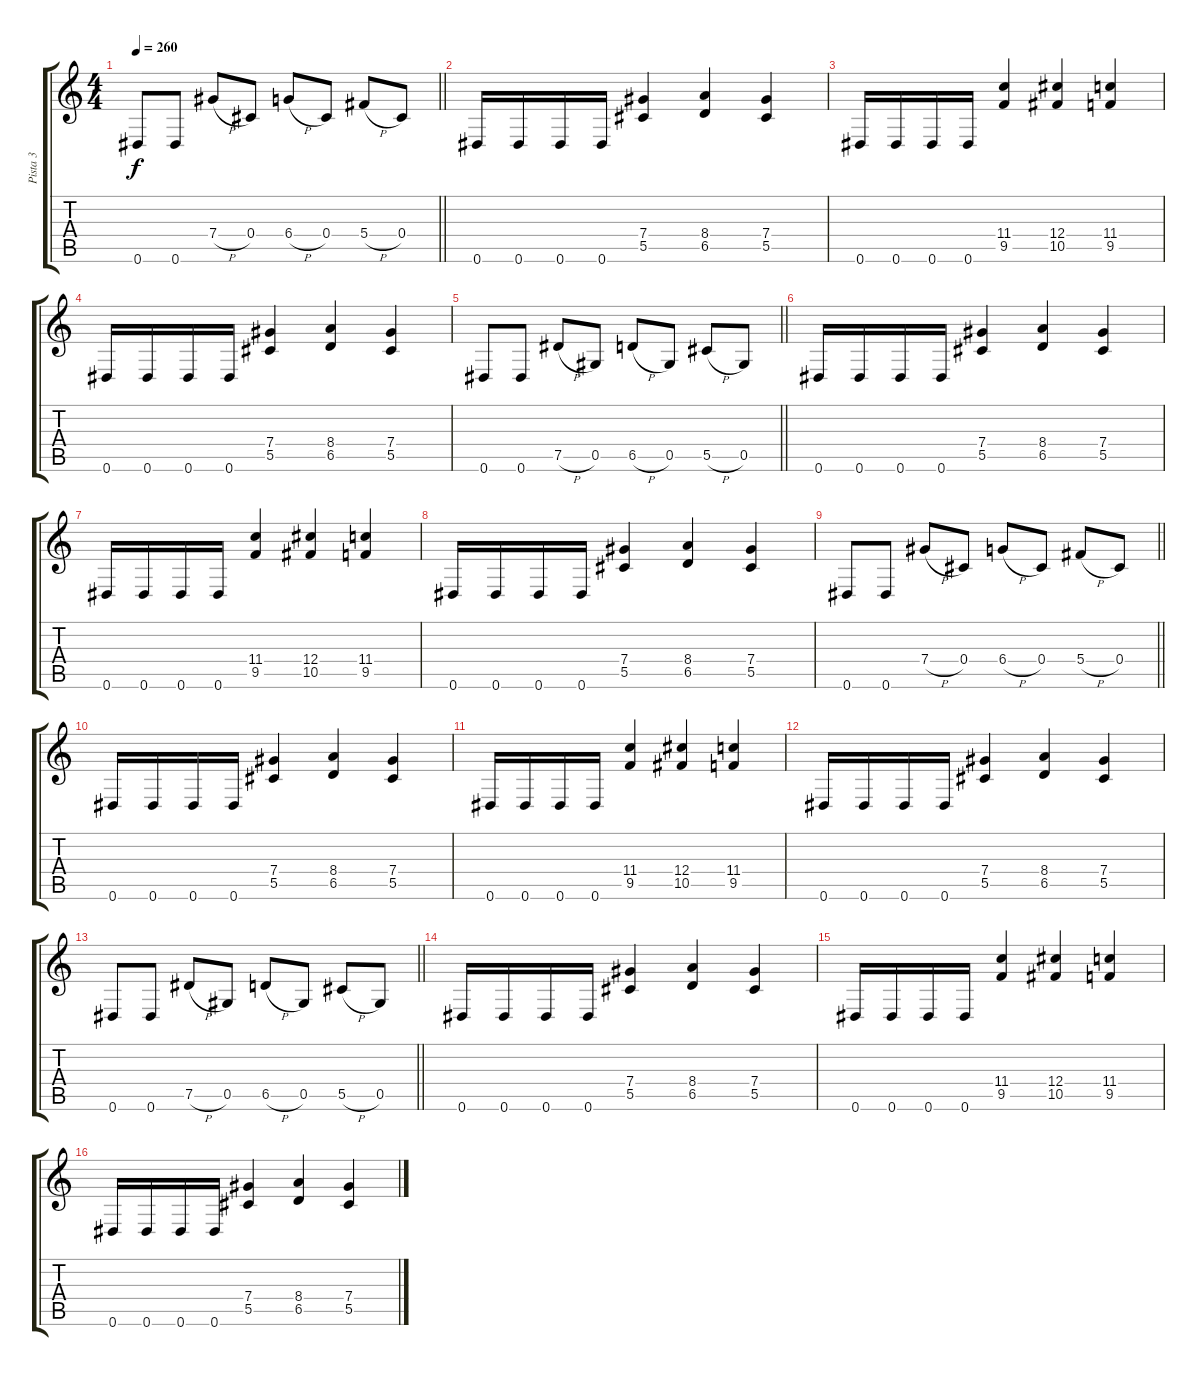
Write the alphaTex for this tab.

\track ("Pista 3" "Pista 3") {instrument distortionguitar}
\staff {score tabs}
\tuning (Eb4 Bb3 Gb3 Db3 Ab2 Eb2) {hide}
\ts (4 4)
\tempo 260
\clef g2
\barLineRight lightlight
\ks c
0.6.8{dy f} 0.6.8 7.4{h}.8 0.4.8 6.4{h}.8 0.4.8 5.4{h}.8 0.4.8 |
0.6.16 0.6.16 0.6.16 0.6.16 (7.4 5.5).4 (8.4 6.5).4 (7.4 5.5).4 |
0.6.16 0.6.16 0.6.16 0.6.16 (11.4 9.5).4 (12.4 10.5).4 (11.4 9.5).4 |
0.6.16 0.6.16 0.6.16 0.6.16 (7.4 5.5).4 (8.4 6.5).4 (7.4 5.5).4 |
\barLineRight lightlight
0.6.8 0.6.8 7.5{h}.8 0.5.8 6.5{h}.8 0.5.8 5.5{h}.8 0.5.8 |
0.6.16 0.6.16 0.6.16 0.6.16 (7.4 5.5).4 (8.4 6.5).4 (7.4 5.5).4 |
0.6.16 0.6.16 0.6.16 0.6.16 (11.4 9.5).4 (12.4 10.5).4 (11.4 9.5).4 |
0.6.16 0.6.16 0.6.16 0.6.16 (7.4 5.5).4 (8.4 6.5).4 (7.4 5.5).4 |
\barLineRight lightlight
0.6.8 0.6.8 7.4{h}.8 0.4.8 6.4{h}.8 0.4.8 5.4{h}.8 0.4.8 |
0.6.16 0.6.16 0.6.16 0.6.16 (7.4 5.5).4 (8.4 6.5).4 (7.4 5.5).4 |
0.6.16 0.6.16 0.6.16 0.6.16 (11.4 9.5).4 (12.4 10.5).4 (11.4 9.5).4 |
0.6.16 0.6.16 0.6.16 0.6.16 (7.4 5.5).4 (8.4 6.5).4 (7.4 5.5).4 |
\barLineRight lightlight
0.6.8 0.6.8 7.5{h}.8 0.5.8 6.5{h}.8 0.5.8 5.5{h}.8 0.5.8 |
0.6.16 0.6.16 0.6.16 0.6.16 (7.4 5.5).4 (8.4 6.5).4 (7.4 5.5).4 |
0.6.16 0.6.16 0.6.16 0.6.16 (11.4 9.5).4 (12.4 10.5).4 (11.4 9.5).4 |
0.6.16 0.6.16 0.6.16 0.6.16 (7.4 5.5).4 (8.4 6.5).4 (7.4 5.5).4
